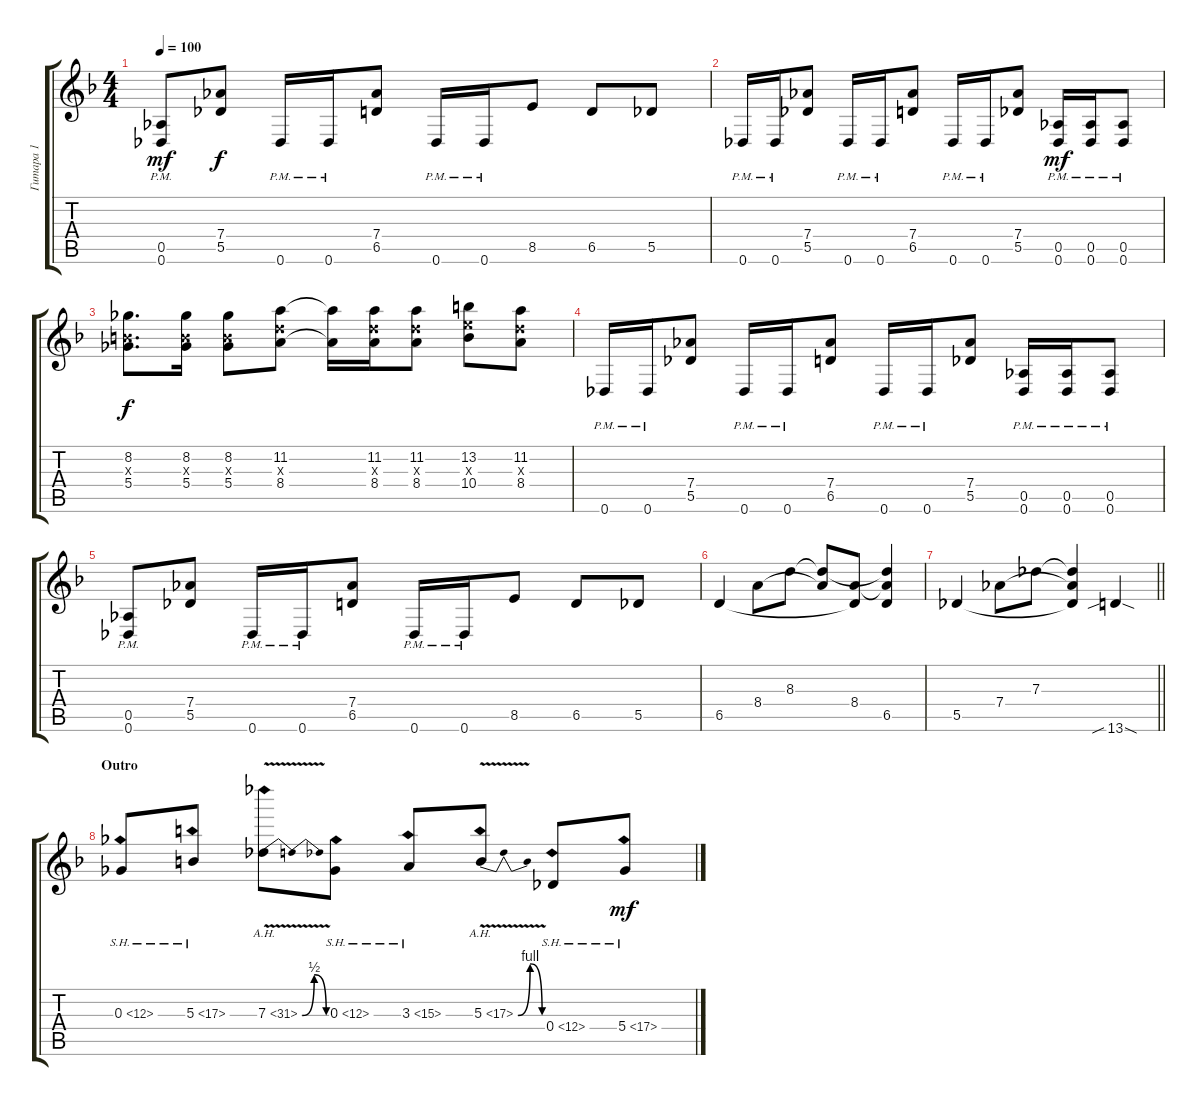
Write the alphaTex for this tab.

\track ("Гитара 1" "Гитара 1") {instrument distortionguitar}
\staff {score tabs}
\tuning (Eb4 Bb3 Gb3 Db3 Ab2 Db2) {hide}
\ts (4 4)
\tempo 100
\clef g2
\ks dminor
(0.5{pm} 0.6{pm}).8{dy mf} (7.4 5.5).8{dy f} 0.6{pm}.16 0.6{pm}.16 (7.4 6.5).8 0.6{pm}.16 0.6{pm}.16 8.5.8 6.5.8 5.5.8 |
0.6{pm}.16 0.6{pm}.16 (7.4 5.5).8 0.6{pm}.16 0.6{pm}.16 (7.4 6.5).8 0.6{pm}.16 0.6{pm}.16 (7.4 5.5).8 (0.5{pm} 0.6{pm}).16{dy mf} (0.5{pm} 0.6{pm}).16 (0.5{pm} 0.6{pm}).8 |
(8.2 5.3{x} 5.4).8{d dy f} (8.2 5.3{x} 5.4).16 (8.2 5.3{x} 5.4).8 (11.2 8.3{x} 8.4).8 (11.2{t} 8.4{t}).16 (11.2 8.3{x} 8.4).16 (11.2 8.3{x} 8.4).8 (13.2 10.3{x} 10.4).8 (11.2 8.3{x} 8.4).8 |
0.6{pm}.16 0.6{pm}.16 (7.4 5.5).8 0.6{pm}.16 0.6{pm}.16 (7.4 6.5).8 0.6{pm}.16 0.6{pm}.16 (7.4 5.5).8 (0.5{pm} 0.6{pm}).16 (0.5{pm} 0.6{pm}).16 (0.5{pm} 0.6{pm}).8 |
(0.5{pm} 0.6{pm}).8 (7.4 5.5).8 0.6{pm}.16 0.6{pm}.16 (7.4 6.5).8 0.6{pm}.16 0.6{pm}.16 8.5.8 6.5.8 5.5.8 |
6.5.4 8.4.8 8.3.8 (8.3{t} 8.4{t}).8 (8.4 6.5{t}).8 (8.3{t} 8.4{t} 6.5).4 |
\barLineRight lightlight
5.5.4 7.4.8 7.3.8 (7.3{t} 7.4{t} 5.5{t}).4 13.6{sib sod}.4 |
\section ("" "Outro")
0.3{sh 12}.8 5.3{sh 12}.8 7.3{be (bendrelease 0 0 20 2 50 2 60 0) ah 24 v}.8 0.3{sh 12}.8 3.3{sh 12}.8 5.3{be (bendrelease 0 0 15 4 50 4 60 0) ah 12 v}.8 0.4{sh 12}.8 5.4{sh 12}.8{dy mf}
